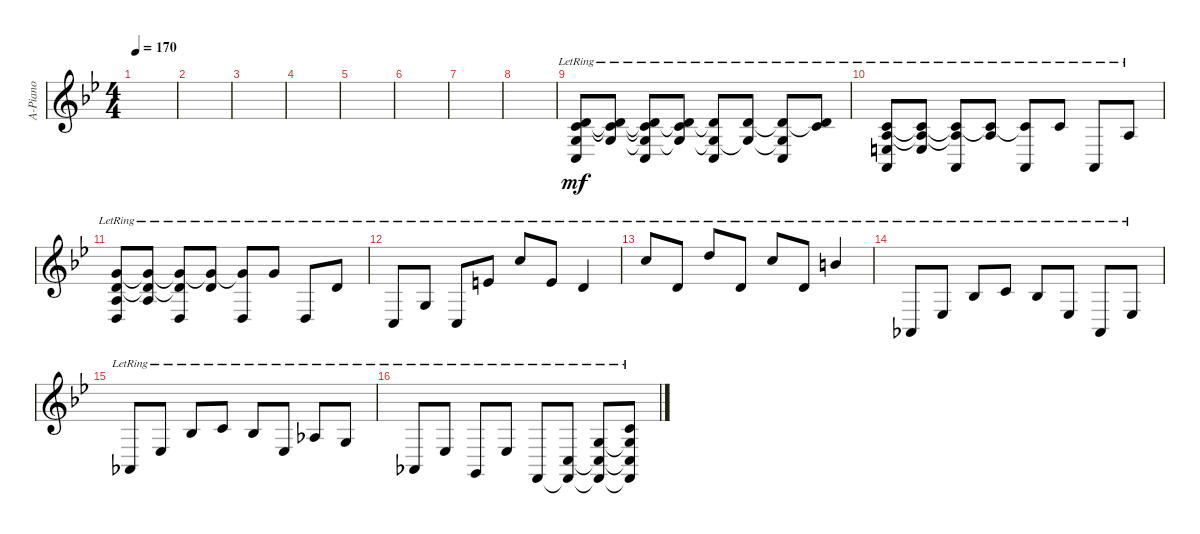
\defaultSystemsLayout 4
\bracketExtendMode groupsimilarinstruments
\otherSystemsTrackNameOrientation horizontal
\track ("Acoustic Piano" "A-Piano") {solo instrument acousticgrandpiano}
\staff {score}
\tuning (E4 B3 G3 D3 A2 E2)
\ts (4 4)
\tempo 170
\clef g2
\scale
0.333333
\ks bb
|
\scale
0.333333 |
\scale
0.333333 |
\scale
0.333333 |
\scale
0.333333 |
\scale
0.333333 |
\scale
0.333333 |
\scale
0.333333 |
\scale
0.333333 (3.5{lr acc forcenatural} 5.4{lr acc forcenatural} 5.3{lr acc forcenatural} 3.2{lr acc forcenatural}).8{dy mf beam Up} (5.4{lr acc forcenatural} 3.2{lr t acc forcenatural} 5.3{lr t acc forcenatural}).8{beam Up} (3.5{lr acc forcenatural} 3.2{lr t acc forcenatural} 5.3{lr t acc forcenatural} 5.4{lr t acc forcenatural}).8{beam Up} (5.3{lr acc forcenatural} 3.2{lr t acc forcenatural} 5.4{lr t acc forcenatural}).8{beam Up} (3.5{lr acc forcenatural} 3.2{lr t acc forcenatural} 5.4{lr t acc forcenatural}).8{beam Up} (7.3{lr acc forcenatural} 5.4{lr t acc forcenatural}).8{beam Up} (3.5{lr acc forcenatural} 5.4{lr t acc forcenatural} 7.3{lr t acc forcenatural}).8{beam Up} (5.3{lr acc forcenatural} 7.3{lr t acc forcenatural}).8{beam Up} |
\scale
0.333333 (0.5{lr acc forcenatural} 2.4{lr acc forcenatural} 2.3{lr acc forcenatural} 1.2{lr acc forcenatural}).8{beam Up} (2.4{lr acc forcenatural} 1.2{lr t acc forcenatural} 2.3{lr t acc forcenatural}).8{beam Up} (5.6{lr acc forcenatural} 1.2{lr t acc forcenatural} 2.3{lr t acc forcenatural}).8{beam Up} (7.4{lr acc forcenatural} 1.2{lr t acc forcenatural}).8{beam Up} (5.6{lr acc forcenatural} 1.2{lr t acc forcenatural}).8{beam Up} 5.3{lr acc forcenatural}.8{beam Up} 5.6{lr acc forcenatural}.8{beam Up} 2.3{lr acc forcenatural}.8{beam Up} |
\scale
0.333333 (0.4{lr acc forcenatural} 2.3{lr acc forcenatural} 3.2{lr acc forcenatural} 3.1{lr acc forcenatural}).8{beam Up} (2.3{lr acc forcenatural} 3.2{lr t acc forcenatural} 3.1{lr t acc forcenatural}).8{beam Up} (5.5{lr acc forcenatural} 3.2{lr t acc forcenatural} 3.1{lr t acc forcenatural}).8{beam Up} (7.3{lr acc forcenatural} 3.1{lr t acc forcenatural}).8{beam Up} (5.5{lr acc forcenatural} 3.1{lr t acc forcenatural}).8{beam Up} 3.1{lr acc forcenatural}.8{beam Up} 5.5{lr acc forcenatural}.8{beam Up} 3.2{lr acc forcenatural}.8{beam Up} |
\scale
0.333333 3.5{lr acc forcenatural}.8{beam Up} 5.4{lr acc forcenatural}.8{beam Up} 3.5{lr acc forcenatural}.8{beam Up} 5.2{lr acc forcenatural}.8{beam Up} 8.1{lr acc forcenatural}.8{beam Up} 9.3{lr acc forcenatural}.8{beam Up} 7.3{lr acc forcenatural}.4{beam Up} |
\scale
0.333333 8.1{lr acc forcenatural}.8{beam Up} 7.3{lr acc forcenatural}.8{beam Up} 10.1{lr acc forcenatural}.8{beam Up} 7.3{lr acc forcenatural}.8{beam Up} 8.1{lr acc forcenatural}.8{beam Up} 7.3{lr acc forcenatural}.8{beam Up} 7.1{lr acc forcenatural}.4{beam Up} |
\scale
0.333333 4.6{lr acc b}.8{beam Up} 1.4{lr acc b}.8{beam Up} 3.3{lr acc b}.8{beam Up} 1.2{lr acc forcenatural}.8{beam Up} 3.3{lr acc b}.8{beam Up} 1.4{lr acc b}.8{beam Up} 4.6{lr acc b}.8{beam Up} 6.5{lr acc b}.8{beam Up} |
\scale
0.333333 4.6{lr acc b}.8{beam Up} 1.4{lr acc b}.8{beam Up} 3.3{lr acc b}.8{beam Up} 1.2{lr acc forcenatural}.8{beam Up} 3.3{lr acc b}.8{beam Up} 1.4{lr acc b}.8{beam Up} 1.3{lr acc b}.8{beam Up} 5.4{lr acc forcenatural}.8{beam Up} |
\scale
0.333333 4.6{lr acc b}.8{beam Up} 6.5{lr acc b}.8{beam Up} 3.6{lr acc forcenatural}.8{beam Up} 1.4{lr acc b}.8{beam Up} 1.6{lr acc forcenatural}.8{beam Up} (3.5{lr acc forcenatural} 1.6{lr t acc forcenatural}).8{beam Up} (5.4{lr acc forcenatural} 3.5{lr t acc forcenatural} 1.6{lr t acc forcenatural}).8{beam Up} (5.3{lr acc forcenatural} 5.4{lr t acc forcenatural} 3.5{lr t acc forcenatural} 1.6{lr t acc forcenatural}).8{beam Up}
